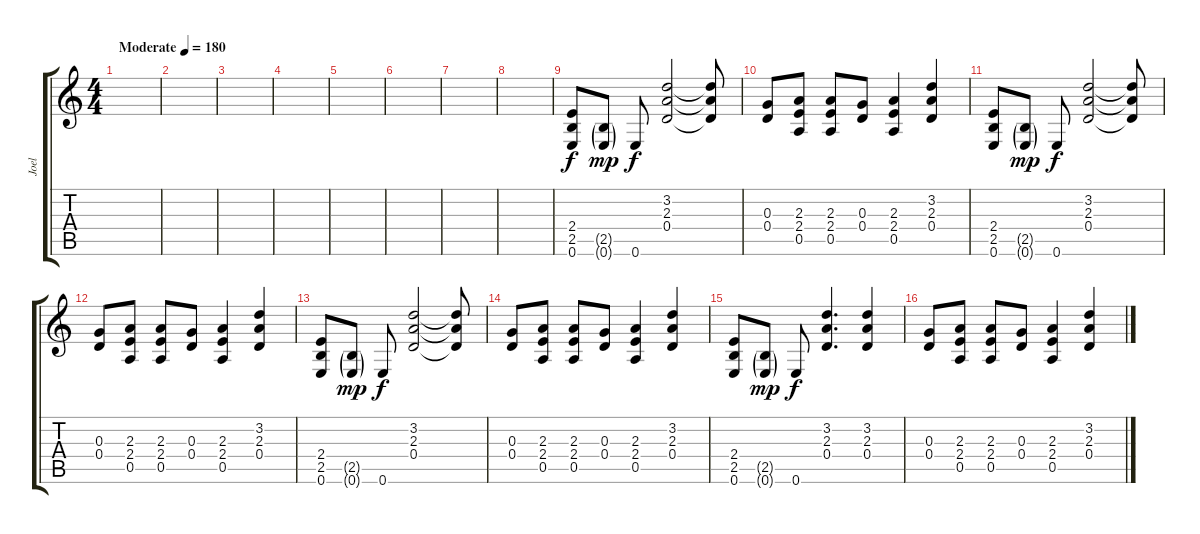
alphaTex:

\track ("Joel" "Joel") {instrument overdrivenguitar}
\staff {score tabs}
\tuning (E4 B3 G3 D3 A2 E2) {hide}
\ts (4 4)
\tempo (180 "Moderate")
\clef g2
\ks c
|
|
|
|
|
|
|
|
(2.4 2.5 0.6).8 (2.5{g} 0.6{g}).8{dy mp} 0.6.8{dy f} (3.2 2.3 0.4).2 (3.2{t} 2.3{t} 0.4{t}).8 |
(0.3 0.4).8 (2.3 2.4 0.5).8 (2.3 2.4 0.5).8 (0.3 0.4).8 (2.3 2.4 0.5).4 (3.2 2.3 0.4).4 |
(2.4 2.5 0.6).8 (2.5{g} 0.6{g}).8{dy mp} 0.6.8{dy f} (3.2 2.3 0.4).2 (3.2{t} 2.3{t} 0.4{t}).8 |
(0.3 0.4).8 (2.3 2.4 0.5).8 (2.3 2.4 0.5).8 (0.3 0.4).8 (2.3 2.4 0.5).4 (3.2 2.3 0.4).4 |
(2.4 2.5 0.6).8 (2.5{g} 0.6{g}).8{dy mp} 0.6.8{dy f} (3.2 2.3 0.4).2 (3.2{t} 2.3{t} 0.4{t}).8 |
(0.3 0.4).8 (2.3 2.4 0.5).8 (2.3 2.4 0.5).8 (0.3 0.4).8 (2.3 2.4 0.5).4 (3.2 2.3 0.4).4 |
(2.4 2.5 0.6).8 (2.5{g} 0.6{g}).8{dy mp} 0.6.8{dy f} (3.2 2.3 0.4).4{d} (3.2 2.3 0.4).4 |
(0.3 0.4).8 (2.3 2.4 0.5).8 (2.3 2.4 0.5).8 (0.3 0.4).8 (2.3 2.4 0.5).4 (3.2 2.3 0.4).4
